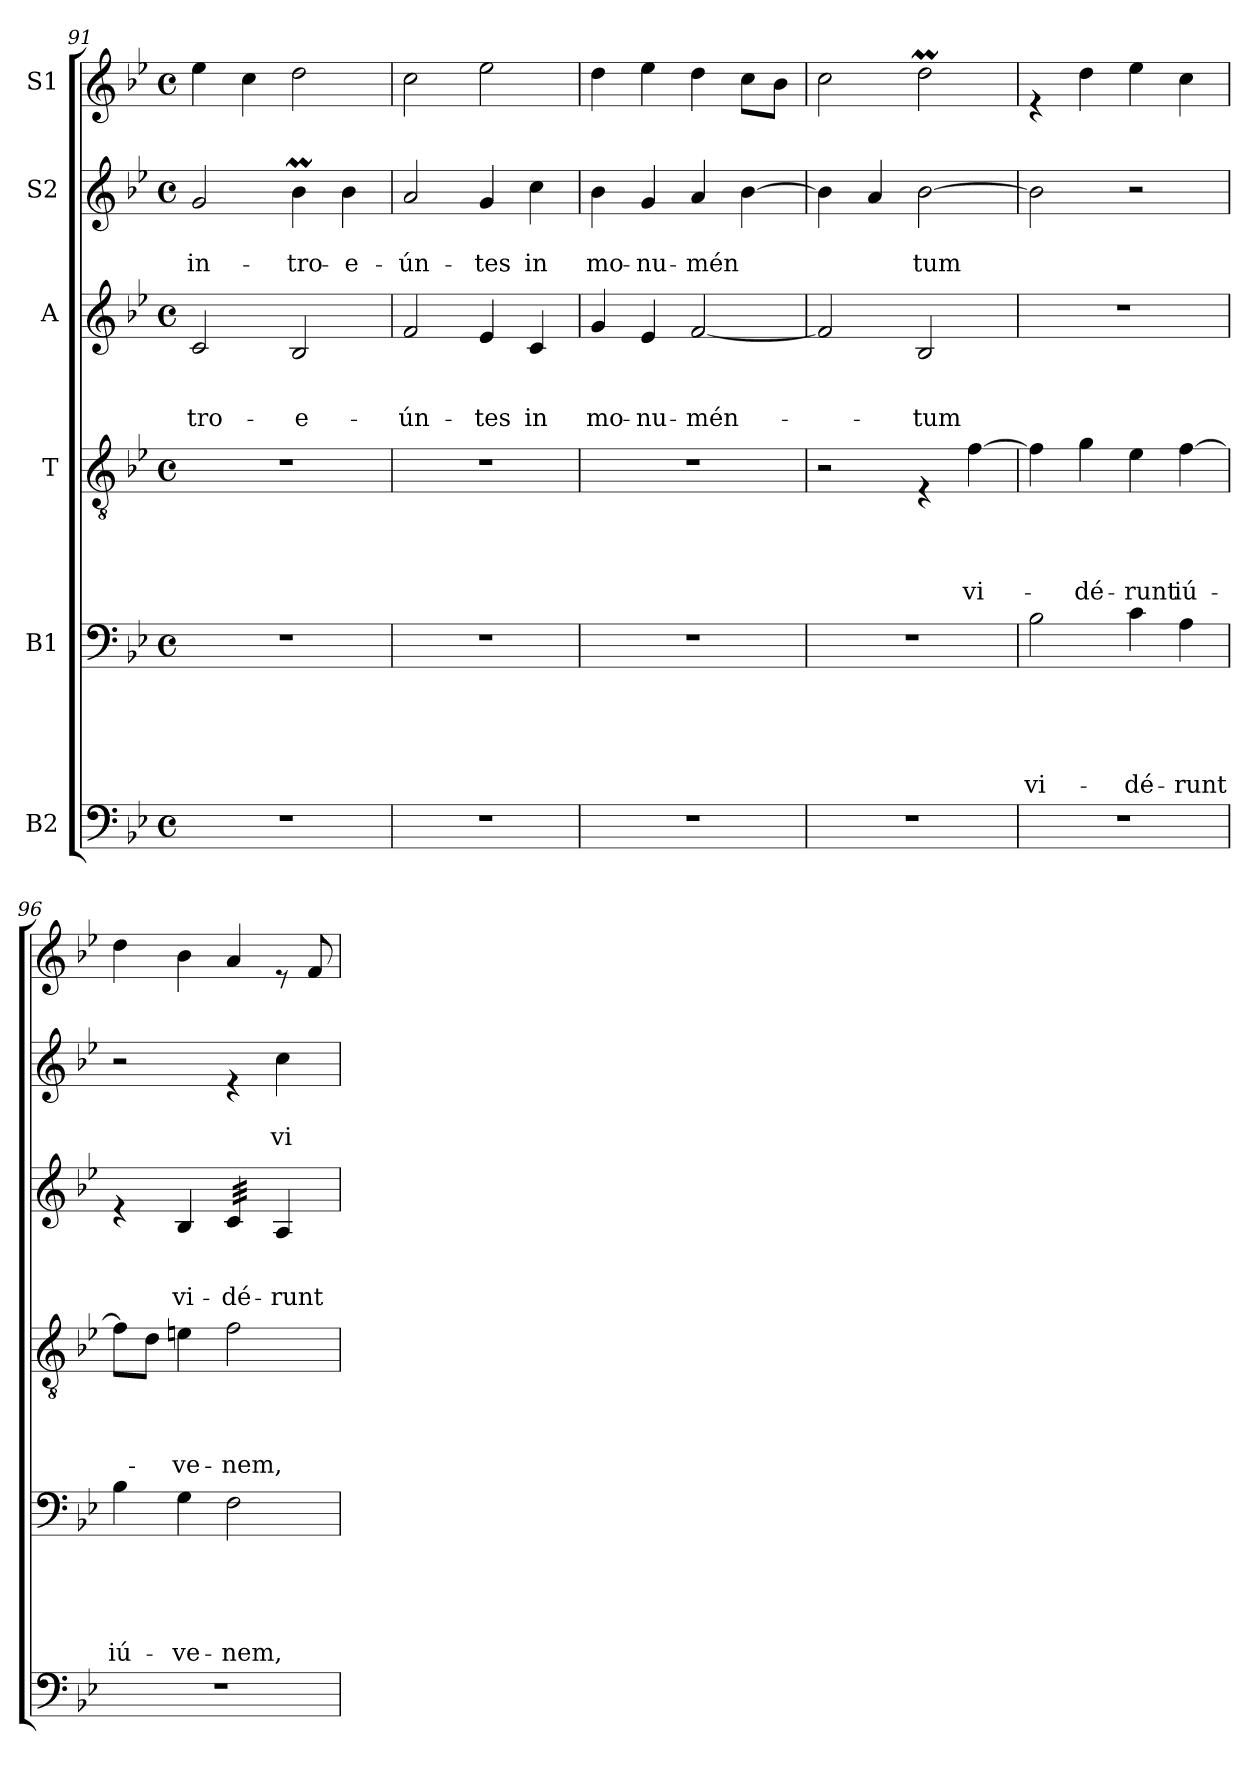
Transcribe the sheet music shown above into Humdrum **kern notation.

**kern	**kern	**text	**text	**text	**text	**text	**kern	**text	**text	**text	**text	**kern	**text	**text	**text	**kern	**text	**text	**kern
*part6	*part5	*part5	*part5	*part5	*part5	*part5	*part4	*part4	*part4	*part4	*part4	*part3	*part3	*part3	*part3	*part2	*part2	*part2	*part1
*staff6	*staff5	*staff5	*staff5	*staff5	*staff5	*staff5	*staff4	*staff4	*staff4	*staff4	*staff4	*staff3	*staff3	*staff3	*staff3	*staff2	*staff2	*staff2	*staff1
*I"B2	*I"B1	*	*	*	*	*	*I"T	*	*	*	*	*I"A	*	*	*	*I"S2	*	*	*I"S1
*clefF4	*clefF4	*	*	*	*	*	*clefGv2	*	*	*	*	*clefG2	*	*	*	*clefG2	*	*	*clefG2
*k[b-e-]	*k[b-e-]	*	*	*	*	*	*k[b-e-]	*	*	*	*	*k[b-e-]	*	*	*	*k[b-e-]	*	*	*k[b-e-]
*B-:	*B-:	*	*	*	*	*	*B-:	*	*	*	*	*B-:	*	*	*	*B-:	*	*	*B-:
*M4/4	*M4/4	*	*	*	*	*	*M4/4	*	*	*	*	*M4/4	*	*	*	*M4/4	*	*	*M4/4
*met(c)	*met(c)	*	*	*	*	*	*met(c)	*	*	*	*	*met(c)	*	*	*	*met(c)	*	*	*met(c)
=91	=91	=91	=91	=91	=91	=91	=91	=91	=91	=91	=91	=91	=91	=91	=91	=91	=91	=91	=91
!	!	!	!	!	!	!	!	!	!	!	!	!	!	!	!LO:LY:b	!	!	!LO:LY:b	!
1r	1r	.	.	.	.	.	1r	.	.	.	.	2c/	.	.	-tro-	2g/	.	in-	4ee-\
.	.	.	.	.	.	.	.	.	.	.	.	.	.	.	.	.	.	.	4cc>\
!	!	!	!	!	!	!	!	!	!	!	!	!	!	!	!LO:LY:b	!	!	!LO:LY:b	!
.	.	.	.	.	.	.	.	.	.	.	.	2B-/	.	.	-e-	4b-M\	.	-tro-	2dd\
!	!	!	!	!	!	!	!	!	!	!	!	!	!	!	!	!	!	!LO:LY:b	!
.	.	.	.	.	.	.	.	.	.	.	.	.	.	.	.	4b-\	.	-e-	.
=92	=92	=92	=92	=92	=92	=92	=92	=92	=92	=92	=92	=92	=92	=92	=92	=92	=92	=92	=92
!	!	!	!	!	!	!	!	!	!	!	!	!	!	!	!LO:LY:b	!	!	!LO:LY:b	!
1r	1r	.	.	.	.	.	1r	.	.	.	.	2f/	.	.	-ún-	2a/	.	-ún-	2cc\
!	!	!	!	!	!	!	!	!	!	!	!	!	!	!	!LO:LY:b	!	!	!LO:LY:b	!
.	.	.	.	.	.	.	.	.	.	.	.	4e-/	.	.	-tes	4g/	.	-tes	2ee-\
!	!	!	!	!	!	!	!	!	!	!	!	!	!	!	!LO:LY:b	!	!	!LO:LY:b	!
.	.	.	.	.	.	.	.	.	.	.	.	4c/	.	.	in	4cc\	.	in	.
=93	=93	=93	=93	=93	=93	=93	=93	=93	=93	=93	=93	=93	=93	=93	=93	=93	=93	=93	=93
!	!	!	!	!	!	!	!	!	!	!	!	!	!	!	!LO:LY:b	!	!	!LO:LY:b	!
1r	1r	.	.	.	.	.	1r	.	.	.	.	4g/	.	.	mo-	4b-\	.	mo-	4dd\
!	!	!	!	!	!	!	!	!	!	!	!	!	!	!	!LO:LY:b	!	!	!LO:LY:b	!
.	.	.	.	.	.	.	.	.	.	.	.	4e-/	.	.	-nu-	4g/	.	-nu-	4ee-\
!	!	!	!	!	!	!	!	!	!	!	!	!	!	!	!LO:LY:b	!	!	!LO:LY:b	!
.	.	.	.	.	.	.	.	.	.	.	.	[<2f/	.	.	-mén-	4a/	.	-mén	4dd\
.	.	.	.	.	.	.	.	.	.	.	.	.	.	.	.	[>4b-\	.	.	8cc\L
.	.	.	.	.	.	.	.	.	.	.	.	.	.	.	.	.	.	.	8b-\J
=94	=94	=94	=94	=94	=94	=94	=94	=94	=94	=94	=94	=94	=94	=94	=94	=94	=94	=94	=94
1r	1r	.	.	.	.	.	2r	.	.	.	.	2f/]	.	.	.	4b-\]	.	.	2cc\
.	.	.	.	.	.	.	.	.	.	.	.	.	.	.	.	4a/	.	.	.
!	!	!	!	!	!	!	!	!	!	!	!	!	!	!	!LO:LY:b	!	!	!LO:LY:b	!
.	.	.	.	.	.	.	4rE	.	.	.	.	2B-/	.	.	-tum	[>2b-\	.	tum	2ddm\
!	!	!	!	!	!	!	!	!	!	!	!LO:LY:b	!	!	!	!	!	!	!	!
.	.	.	.	.	.	.	[>4f\	.	.	.	vi-	.	.	.	.	.	.	.	.
!!LO:LB:g=z
=95	=95	=95	=95	=95	=95	=95	=95	=95	=95	=95	=95	=95	=95	=95	=95	=95	=95	=95	=95
!	!	!	!	!	!	!LO:LY:b	!	!	!	!	!	!	!	!	!	!	!	!	!
1r	2B-\	.	.	.	.	vi-	4f\]	.	.	.	.	1r	.	.	.	2b-\]	.	.	4re
!	!	!	!	!	!	!	!	!	!	!	!LO:LY:b	!	!	!	!	!	!	!	!
.	.	.	.	.	.	.	4g\	.	.	.	-dé-	.	.	.	.	.	.	.	4dd>\
!	!	!	!	!	!	!LO:LY:b	!	!	!	!	!LO:LY:b	!	!	!	!	!	!	!	!
.	4c\	.	.	.	.	-dé-	4e-\	.	.	.	-runt	.	.	.	.	2r	.	.	4ee-\
!	!	!	!	!	!	!LO:LY:b	!	!	!	!	!LO:LY:b	!	!	!	!	!	!	!	!
.	4A\	.	.	.	.	-runt	[>4f\	.	.	.	iú-	.	.	.	.	.	.	.	4cc\
=96	=96	=96	=96	=96	=96	=96	=96	=96	=96	=96	=96	=96	=96	=96	=96	=96	=96	=96	=96
!	!	!	!	!	!	!LO:LY:b	!	!	!	!	!	!	!	!	!	!	!	!	!
1r	4B-\	.	.	.	.	iú-	8f\L]	.	.	.	.	4re	.	.	.	2r	.	.	4dd\
.	.	.	.	.	.	.	8d\J	.	.	.	.	.	.	.	.	.	.	.	.
!	!	!	!	!	!	!LO:LY:b	!	!	!	!	!LO:LY:b	!	!	!	!LO:LY:b	!	!	!	!
.	4G\	.	.	.	.	-ve-	4en\	.	.	.	-ve-	4B-/	.	.	vi-	.	.	.	4b-\
!	!	!	!	!	!	!LO:LY:b	!	!	!	!	!LO:LY:b	!	!	!	!LO:LY:b	!	!	!	!
*	*	*	*	*	*	*	*	*	*	*	*	*tremolo	*	*	*	*	*	*	*
.	2F\	.	.	.	.	-nem,	2f\	.	.	.	-nem,	32c/LLL	.	.	-dé-	4re	.	.	4a/
.	.	.	.	.	.	.	.	.	.	.	.	32c/	.	.	.	.	.	.	.
.	.	.	.	.	.	.	.	.	.	.	.	32c/	.	.	.	.	.	.	.
.	.	.	.	.	.	.	.	.	.	.	.	32c/	.	.	.	.	.	.	.
.	.	.	.	.	.	.	.	.	.	.	.	32c/	.	.	.	.	.	.	.
.	.	.	.	.	.	.	.	.	.	.	.	32c/	.	.	.	.	.	.	.
.	.	.	.	.	.	.	.	.	.	.	.	32c/	.	.	.	.	.	.	.
.	.	.	.	.	.	.	.	.	.	.	.	32c/JJJ	.	.	.	.	.	.	.
*	*	*	*	*	*	*	*	*	*	*	*	*Xtremolo	*	*	*	*	*	*	*
!	!	!	!	!	!	!	!	!	!	!	!	!	!	!	!LO:LY:b	!	!	!LO:LY:b	!
.	.	.	.	.	.	.	.	.	.	.	.	4A/	.	.	-runt	4cc\	.	vi-	8re
.	.	.	.	.	.	.	.	.	.	.	.	.	.	.	.	.	.	.	8f/
=	=	=	=	=	=	=	=	=	=	=	=	=	=	=	=	=	=	=	=
*-	*-	*-	*-	*-	*-	*-	*-	*-	*-	*-	*-	*-	*-	*-	*-	*-	*-	*-	*-
